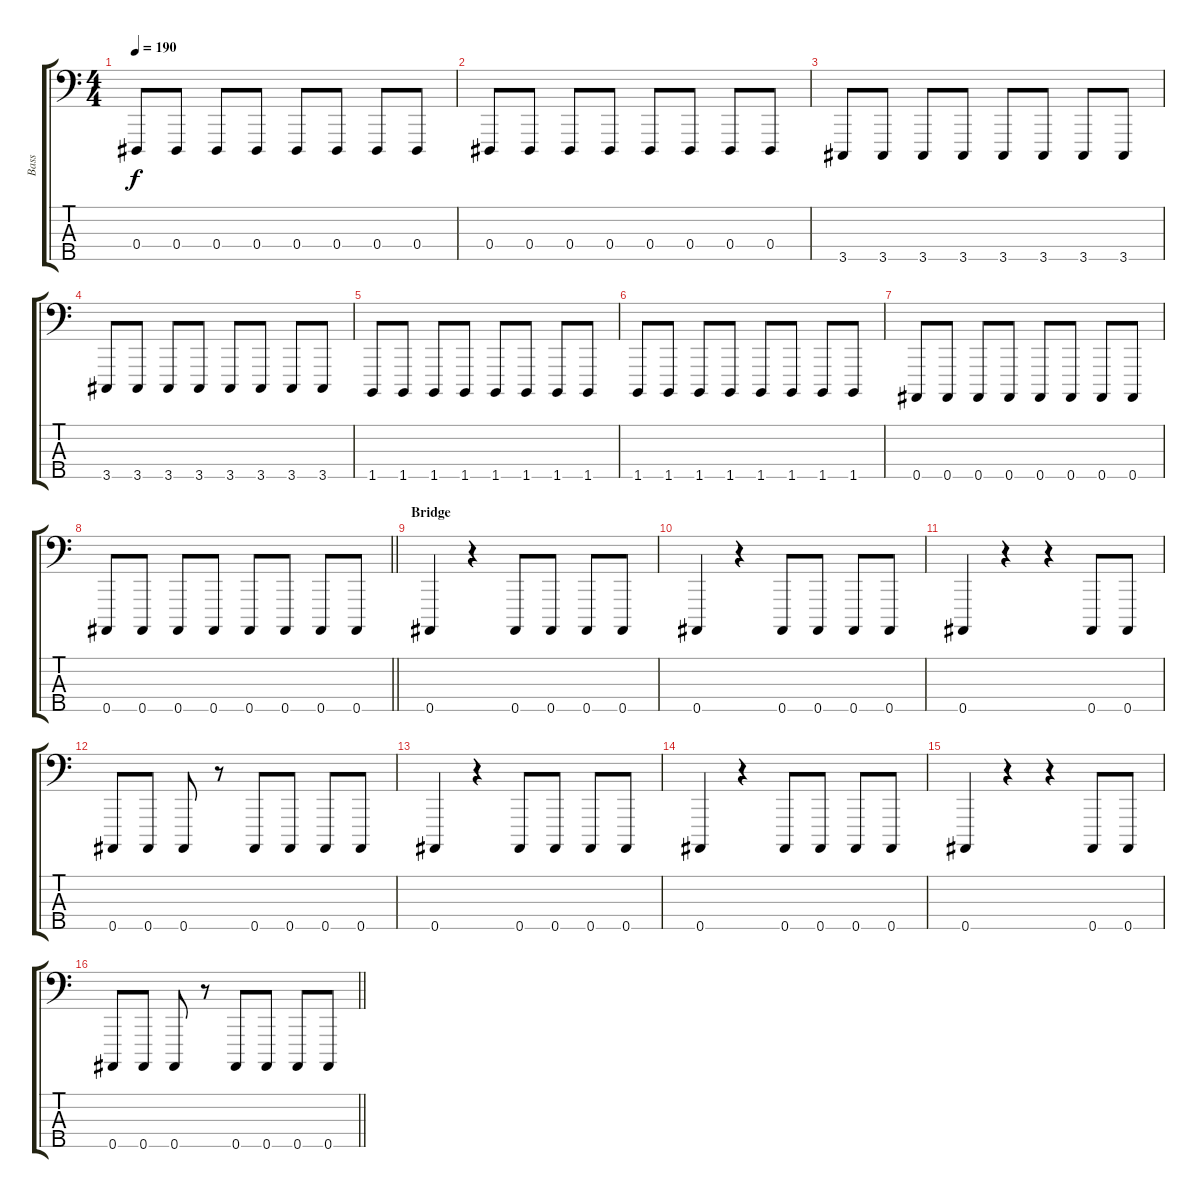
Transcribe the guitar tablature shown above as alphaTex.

\track ("Bass" "Bass") {instrument lead8bassandlead}
\staff {score tabs}
\tuning (Gb2 Db2 Ab1 Eb1 Bb0) {hide}
\ts (4 4)
\tempo 190
\clef f4
\ks c
0.4.8{dy f} 0.4.8 0.4.8 0.4.8 0.4.8 0.4.8 0.4.8 0.4.8 |
0.4.8 0.4.8 0.4.8 0.4.8 0.4.8 0.4.8 0.4.8 0.4.8 |
3.5.8 3.5.8 3.5.8 3.5.8 3.5.8 3.5.8 3.5.8 3.5.8 |
3.5.8 3.5.8 3.5.8 3.5.8 3.5.8 3.5.8 3.5.8 3.5.8 |
1.5.8 1.5.8 1.5.8 1.5.8 1.5.8 1.5.8 1.5.8 1.5.8 |
1.5.8 1.5.8 1.5.8 1.5.8 1.5.8 1.5.8 1.5.8 1.5.8 |
0.5.8 0.5.8 0.5.8 0.5.8 0.5.8 0.5.8 0.5.8 0.5.8 |
\barLineRight lightlight
0.5.8 0.5.8 0.5.8 0.5.8 0.5.8 0.5.8 0.5.8 0.5.8 |
\section ("" "Bridge")
0.5.4 r.4 0.5.8 0.5.8 0.5.8 0.5.8 |
0.5.4 r.4 0.5.8 0.5.8 0.5.8 0.5.8 |
0.5.4 r.4 r.4 0.5.8 0.5.8 |
0.5.8 0.5.8 0.5.8 r.8 0.5.8 0.5.8 0.5.8 0.5.8 |
0.5.4 r.4 0.5.8 0.5.8 0.5.8 0.5.8 |
0.5.4 r.4 0.5.8 0.5.8 0.5.8 0.5.8 |
0.5.4 r.4 r.4 0.5.8 0.5.8 |
\barLineRight lightlight
0.5.8 0.5.8 0.5.8 r.8 0.5.8 0.5.8 0.5.8 0.5.8
